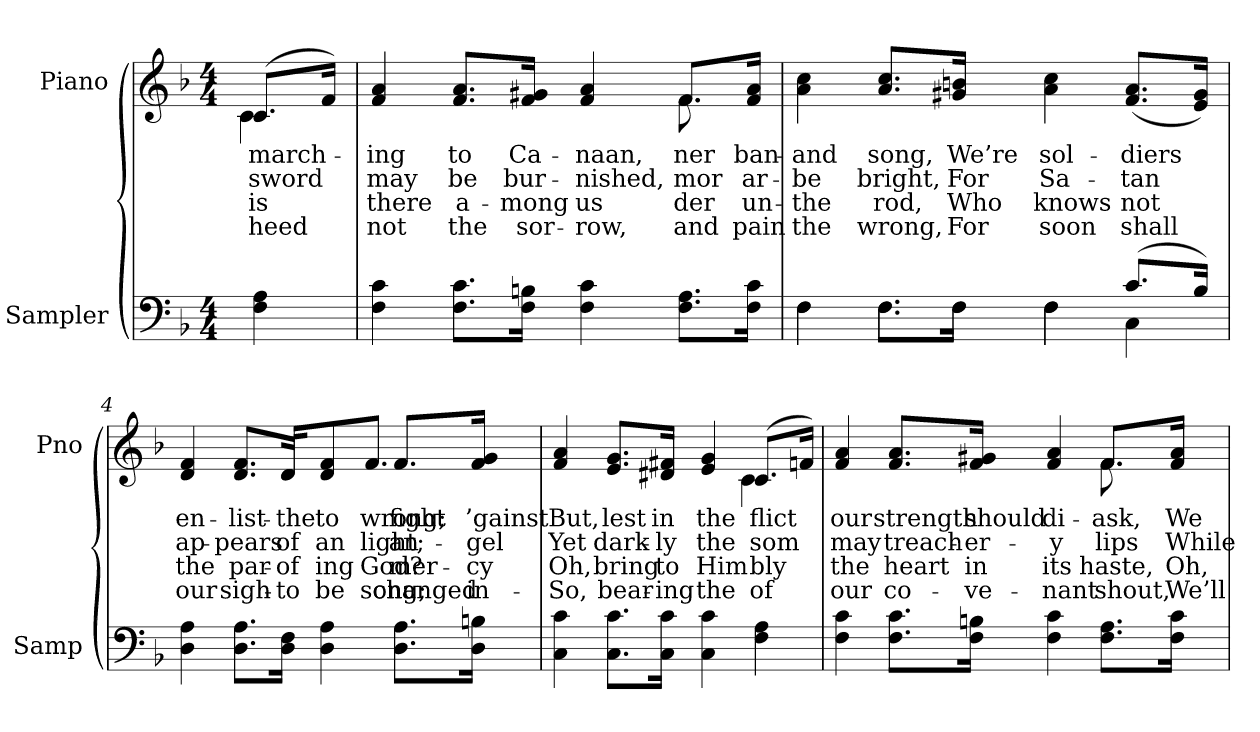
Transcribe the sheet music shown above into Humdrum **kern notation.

**kern	**kern	**text	**text	**text	**text
*part2	*part1	*part1	*part1	*part1	*part1
*staff2	*staff1	*staff1	*staff1	*staff1	*staff1
*I"Sampler	*I"Piano	*	*	*	*
*I'Samp	*I'Pno	*	*	*	*
*clefF4	*clefG2	*	*	*	*
*k[b-]	*k[b-]	*	*	*	*
*F:	*F:	*	*	*	*
*M4/4	*M4/4	*	*	*	*
=1	=1	=1	=1	=1	=1
*	*^	*	*	*	*
4F 4A	(8.c/L	4c	march-	sword	is	heed
.	16f/Jk)	.	.	.	.	.
=2	=2	=2	=2	=2	=2	=2
4F 4c	4f/ 4a/	2.ryy	-ing	may	there	not
8.F\ 8.c\L	8.f/ 8.a/L	.	to	be	a-	the
16F\ 16Bn\Jk	16f/ 16g#X/Jk	.	Ca-	bur-	-mong	sor-
4F 4c	4f 4a	.	-naan,	-nished,	us	-row,
8.F\ 8.A\L	8.f/L	8.f	-ner	-mor	-der	and
16F\ 16c\Jk	16f/ 16a/Jk	16ryy	ban-	ar-	un-	pain
*	*v	*v	*	*	*	*
=3	=3	=3	=3	=3	=3
*^	*	*	*	*	*
4F\	4F	4a 4cc	and	be	the	the
8.F\L	8.F\L	8.a/ 8.cc/L	song,	bright,	rod,	wrong,
16F\Jk	16F\Jk	16g#X/ 16bn/Jk	We’re	For	Who	For
4F\	4F	4a 4cc	sol-	Sa-	knows	soon
(8.c/L	4C	(8.f/ 8.a/L	-diers	-tan	not	shall
16B-/Jk)	.	16e/ 16g#/Jk)	.	.	.	.
*v	*v	*	*	*	*	*
=4	=4	=4	=4	=4	=4
*	*^	*	*	*	*
4D 4A	4d 4f	4..ryy	en-	ap-	the	our
8.D\ 8.A\L	8.d/ 8.f/L	.	-list-	-pears	par-	sigh-
16D\ 16F\Jk	16d/Jk	16d/KL	the	of	of	-to
4D 4A	4d 4f	8.ryy	to	an	-ing	be
.	.	8.f/J	wrong;	light;	God?	song;
8.D\ 8.A\L	8.f/L	.	fight	an-	mer-	changed
.	.	8ryy	.	.	.	.
16D\ 16Bn\Jk	16f/ 16g/Jk	.	’gainst	-gel	-cy	in-
=5	=5	=5	=5	=5	=5	=5
4C 4c	4f 4a	2.ryy	But,	Yet	Oh,	So,
8.C\ 8.c\L	8.e/ 8.g/L	.	lest	dark-	bring	bear-
16C\ 16c\Jk	16d#X/ 16f#X/Jk	.	in	-ly	to	-ing
4C 4c	4e 4g	.	the	the	Him	the
4F 4A	(8.c/L	4c	-flict	-som	-bly	of
.	16fn/Jk)	.	.	.	.	.
=6	=6	=6	=6	=6	=6	=6
4F 4c	4f/ 4a/	2.ryy	our	may	the	our
8.F\ 8.c\L	8.f/ 8.a/L	.	strength	treach-	heart	co-
16F\ 16Bn\Jk	16f/ 16g#X/Jk	.	should	-er-	in	-ve-
4F 4c	4f/ 4a/	.	di-	-y	its	-nant
8.F\ 8.A\L	8.f/L	8.f	ask,	lips	haste,	shout,
16F\ 16c\Jk	16f/ 16a/Jk	16ryy	We	While	Oh,	We’ll
*	*v	*v	*	*	*	*
=	=	=	=	=	=
*-	*-	*-	*-	*-	*-
